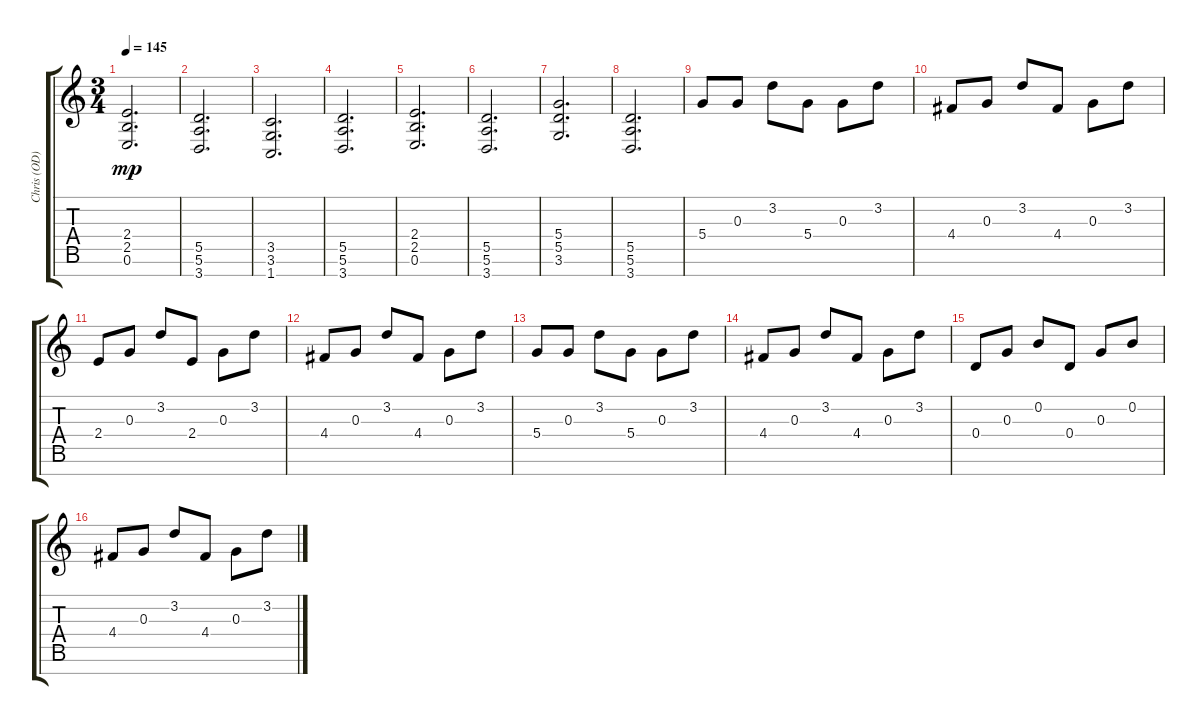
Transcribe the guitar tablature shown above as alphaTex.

\track ("Chris (OD)" "Chris (OD)") {instrument overdrivenguitar}
\staff {score tabs}
\tuning (E4 B3 G3 D3 A2 E2 B1) {hide}
\ts (3 4)
\tempo 145
\clef g2
\ks c
(2.4 2.5 0.6).2{d dy mp} |
(5.5 5.6 3.7).2{d} |
(3.5 3.6 1.7).2{d} |
(5.5 5.6 3.7).2{d} |
(2.4 2.5 0.6).2{d} |
(5.5 5.6 3.7).2{d} |
(5.4 5.5 3.6).2{d} |
(5.5 5.6 3.7).2{d} |
5.4.8 0.3.8 3.2.8 5.4.8 0.3.8 3.2.8 |
4.4.8 0.3.8 3.2.8 4.4.8 0.3.8 3.2.8 |
2.4.8 0.3.8 3.2.8 2.4.8 0.3.8 3.2.8 |
4.4.8 0.3.8 3.2.8 4.4.8 0.3.8 3.2.8 |
5.4.8 0.3.8 3.2.8 5.4.8 0.3.8 3.2.8 |
4.4.8 0.3.8 3.2.8 4.4.8 0.3.8 3.2.8 |
0.4.8 0.3.8 0.2.8 0.4.8 0.3.8 0.2.8 |
4.4.8 0.3.8 3.2.8 4.4.8 0.3.8 3.2.8
